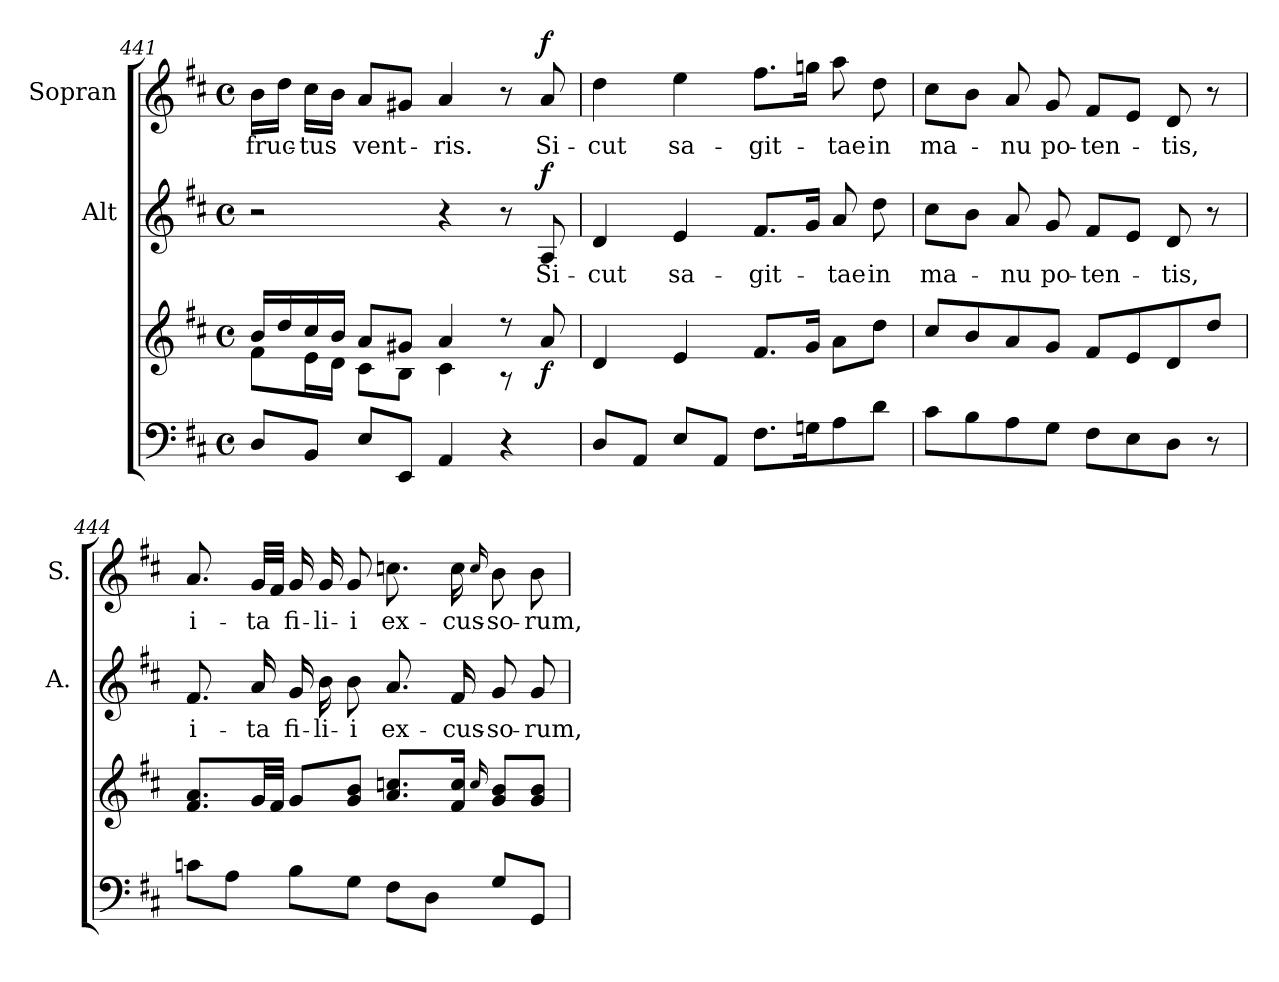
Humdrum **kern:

**kern	**kern	**dynam	**kern	**text	**dynam	**kern	**text	**dynam
*part3	*part3	*part3	*part2	*part2	*part2	*part1	*part1	*part1
*staff4	*staff3	*staff3/4	*staff2	*staff2	*staff2	*staff1	*staff1	*staff1
*	*	*	*I"Alt	*	*	*I"Sopran	*	*
*	*	*	*I'A.	*	*	*I'S.	*	*
*clefF4	*clefG2	*	*clefG2	*	*	*clefG2	*	*
*k[f#c#]	*k[f#c#]	*	*k[f#c#]	*	*	*k[f#c#]	*	*
*D:	*D:	*	*D:	*	*	*D:	*	*
*M4/4	*M4/4	*	*M4/4	*	*	*M4/4	*	*
*met(c)	*met(c)	*	*met(c)	*	*	*met(c)	*	*
=441	=441	=441	=441	=441	=441	=441	=441	=441
*	*^	*	*	*	*	*	*	*
!	!	!	!	!	!	!	!	!LO:LY:b	!
8D/L	16b/LL	8f#\L	.	2r	.	.	16b\LL	fruc-	.
.	16dd/	.	.	.	.	.	16dd\JJ	.	.
!	!	!	!	!	!	!	!	!LO:LY:b	!
8BB/J	16cc#/	16e\L	.	.	.	.	16cc#\LL	-tus	.
.	16b/JJ	16d\JJ	.	.	.	.	16b\JJ	.	.
!	!	!	!	!	!	!	!	!LO:LY:b	!
8E/L	8a/L	8c#\L	.	.	.	.	8a/L	vent-	.
8EE/J	8g#X/J	8B\J	.	.	.	.	8g#X/J	.	.
!	!	!	!	!	!	!	!	!LO:LY:b	!
4AA/	4a/	4c#\	.	4r	.	.	4a/	-ris.	.
4r	8r	8r	.	8r	.	.	8r	.	.
!	!	!	!LO:DY:b	!	!LO:LY:b	!LO:DY:a	!	!LO:LY:b	!LO:DY:a
.	8a/	8ryy	f	8A/	Si-	f	8a/	Si-	f
!!LO:LB:g=z
=442	=442	=442	=442	=442	=442	=442	=442	=442	=442
!	!	!	!	!	!LO:LY:b	!	!	!LO:LY:b	!
*	*v	*v	*	*	*	*	*	*	*
8D/L	4d/	.	4d/	-cut	.	4dd\	-cut	.
8AA/J	.	.	.	.	.	.	.	.
!	!	!	!	!LO:LY:b	!	!	!LO:LY:b	!
8E/L	4e/	.	4e/	sa-	.	4ee\	sa-	.
8AA/J	.	.	.	.	.	.	.	.
!	!	!	!	!LO:LY:b	!	!	!LO:LY:b	!
8.F#\L	8.f#/L	.	8.f#/L	-git-	.	8.ff#\L	-git-	.
16Gn\k	16g/Jk	.	16g/Jk	.	.	16ggn\Jk	.	.
!	!	!	!	!LO:LY:b	!	!	!LO:LY:b	!
8A\	8a\L	.	8a/	-tae	.	8aa\	-tae	.
!	!	!	!	!LO:LY:b	!	!	!LO:LY:b	!
8d\J	8dd\J	.	8dd\	in	.	8dd\	in	.
=443	=443	=443	=443	=443	=443	=443	=443	=443
!	!	!	!	!LO:LY:b	!	!	!LO:LY:b	!
8c#\L	8cc#/L	.	8cc#\L	ma-	.	8cc#\L	ma-	.
8B\	8b/	.	8b\J	.	.	8b\J	.	.
!	!	!	!	!LO:LY:b	!	!	!LO:LY:b	!
8A\	8a/	.	8a/	-nu	.	8a/	-nu	.
!	!	!	!	!LO:LY:b	!	!	!LO:LY:b	!
8G\J	8g/J	.	8g/	po-	.	8g/	po-	.
!	!	!	!	!LO:LY:b	!	!	!LO:LY:b	!
8F#\L	8f#/L	.	8f#/L	-ten-	.	8f#/L	-ten-	.
8E\	8e/	.	8e/J	.	.	8e/J	.	.
!	!	!	!	!LO:LY:b	!	!	!LO:LY:b	!
8D\J	8d/	.	8d/	-tis,	.	8d/	-tis,	.
8r	8dd/J	.	8r	.	.	8r	.	.
=444	=444	=444	=444	=444	=444	=444	=444	=444
!	!	!	!	!LO:LY:b	!	!	!LO:LY:b	!
8cn\L	8.f#/ 8.a/L	.	8.f#/	i-	.	8.a/	i-	.
8A\J	.	.	.	.	.	.	.	.
!	!	!	!	!LO:LY:b	!	!	!LO:LY:b	!
.	32g/LL	.	16a/	-ta	.	32g/LLL	-ta	.
.	32f#/JJJ	.	.	.	.	32f#/JJJ	.	.
!	!	!	!	!LO:LY:b	!	!	!LO:LY:b	!
8B\L	8g/L	.	16g/	fi-	.	16g/	fi-	.
!	!	!	!	!LO:LY:b	!	!	!LO:LY:b	!
.	.	.	16b\	-li-	.	16g/	-li-	.
!	!	!	!	!LO:LY:b	!	!	!LO:LY:b	!
8G\J	8g/ 8b/J	.	8b\	-i	.	8g/	-i	.
!	!	!	!	!LO:LY:b	!	!	!LO:LY:b	!
8F#\L	8.a/ 8.ccn/L	.	8.a/	ex-	.	8.ccn\	ex-	.
8D\J	.	.	.	.	.	.	.	.
!	!	!	!	!LO:LY:b	!	!	!LO:LY:b	!
.	16f#/ 16cc/Jk	.	16f#/	-cus-	.	16cc\	-cus-	.
.	16qqcc/	.	.	.	.	16qqcc/	.	.
!	!	!	!	!LO:LY:b	!	!	!LO:LY:b	!
8G/L	8g/ 8b/L	.	8g/	-so-	.	8b\	-so-	.
!	!	!	!	!LO:LY:b	!	!	!LO:LY:b	!
8GG/J	8g/ 8b/J	.	8g/	-rum,	.	8b\	-rum,	.
=	=	=	=	=	=	=	=	=
*-	*-	*-	*-	*-	*-	*-	*-	*-
